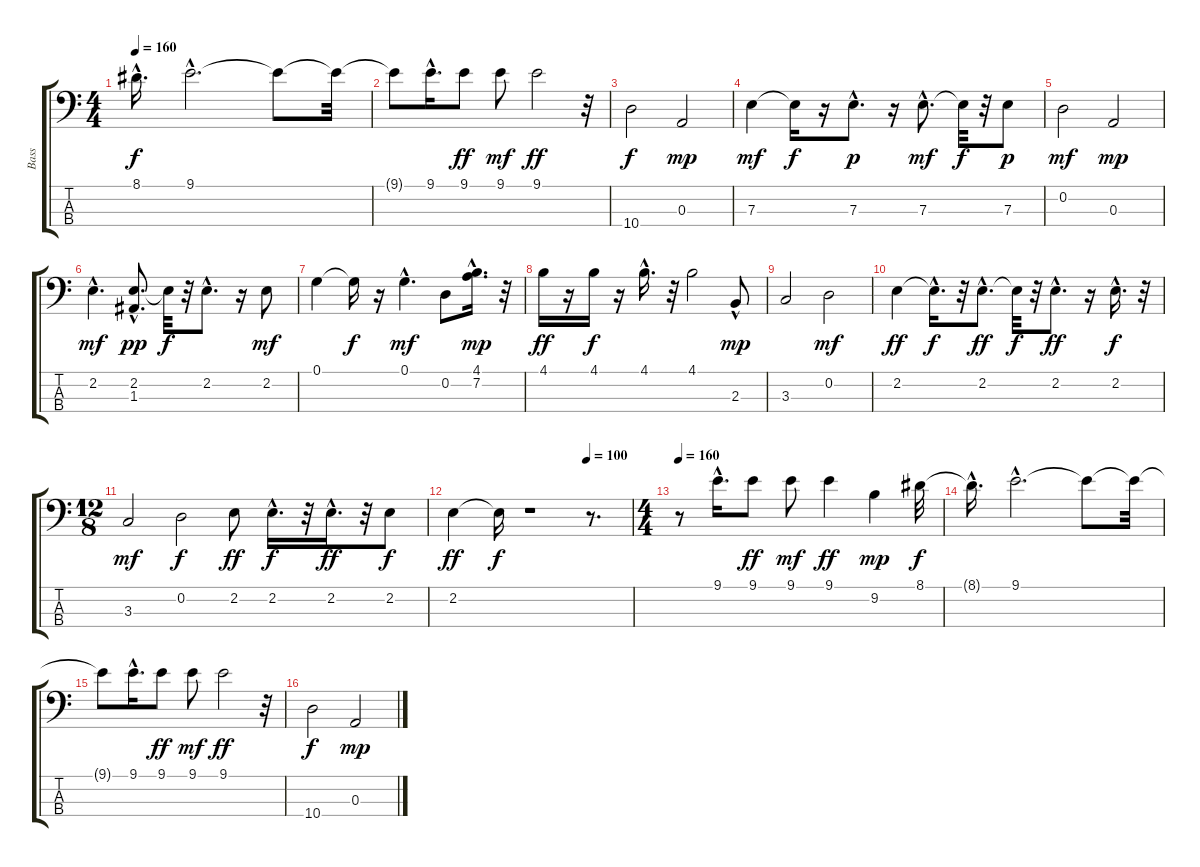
\track ("Bass" "Bass") {instrument electricbassfinger}
\staff {score tabs}
\tuning (G2 D2 A1 E1) {hide}
\ts (4 4)
\tempo 160
\clef f4
\ks c
8.1{hac t}.16{d dy f} 9.1{hac}.2{d} 9.1{t}.8 9.1{t}.32 |
9.1{t}.8 9.1{hac}.16{d} 9.1.8{dy ff} 9.1.8{dy mf} 9.1.2{dy ff} r.32 |
10.4.2{dy f} 0.3.2{dy mp} |
7.3.4{dy mf} 7.3{t}.16{dy f} r.16 7.3{hac}.8{d dy p} r.16 7.3{hac}.8{d dy mf} 7.3{t}.32{dy f} r.32 7.3.8{dy p} |
0.2.2{dy mf} 0.3.2{dy mp} |
2.2{hac}.4{d dy mf} (2.2{hac} 1.3).8{d dy pp} 2.2{t}.32{dy f} r.32 2.2{hac}.8{d} r.16 2.2.8{dy mf} |
0.1.4 0.1{t}.16{dy f} r.16 0.1{hac}.4{d dy mf} 0.2.8 (4.1{hac} 7.2{hac}).16{d dy mp} r.32 |
4.1.16{dy ff} r.16 4.1.16{dy f} r.16 4.1{hac}.16{d} r.32 4.1.2 2.3{hac}.8{dy mp} |
3.3.2 0.2.2{dy mf} |
2.2.4{dy ff} 2.2{hac t}.16{d dy f} r.32 2.2{hac}.8{d dy ff} 2.2{t}.32{dy f} r.32 2.2{hac}.8{d dy ff} r.16 2.2{hac}.16{d dy f} r.32 |
\ts (12 8)
3.3.2{dy mf} 0.2.2{dy f} 2.2.8{dy ff} 2.2{hac}.16{d dy f} r.32 2.2{hac}.16{d dy ff} r.32 2.2.8{dy f} |
\tempo (100 0.75)
2.2.4{dy ff} 2.2{t}.16{dy f} r.1 r.8{d} |
\ts (4 4)
\tempo 160
r.8 9.1{hac}.16{d} 9.1.8{dy ff} 9.1.8{dy mf} 9.1.4{dy ff} 9.2.4{dy mp} 8.1.32{dy f} |
8.1{hac t}.16{d} 9.1{hac}.2{d} 9.1{t}.8 9.1{t}.32 |
9.1{t}.8 9.1{hac}.16{d} 9.1.8{dy ff} 9.1.8{dy mf} 9.1.2{dy ff} r.32 |
10.4.2{dy f} 0.3.2{dy mp}
